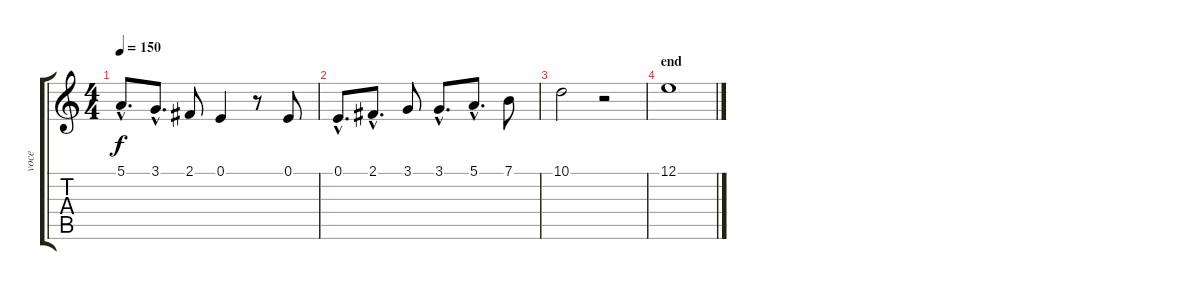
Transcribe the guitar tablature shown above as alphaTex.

\track ("voce" "voce") {instrument baritonesax}
\staff {score tabs}
\tuning (E4 B3 G3 D3 A2 E2) {hide}
\ts (4 4)
\tempo 150
\clef g2
\ks c
5.1{hac}.8{d dy f} 3.1{hac}.8{d} 2.1.8 0.1.4 r.8 0.1.8 |
0.1{hac}.8{d} 2.1{hac}.8{d} 3.1.8 3.1{hac}.8{d} 5.1{hac}.8{d} 7.1.8 |
10.1.2 r.2 |
\section ("" "end")
12.1.1
